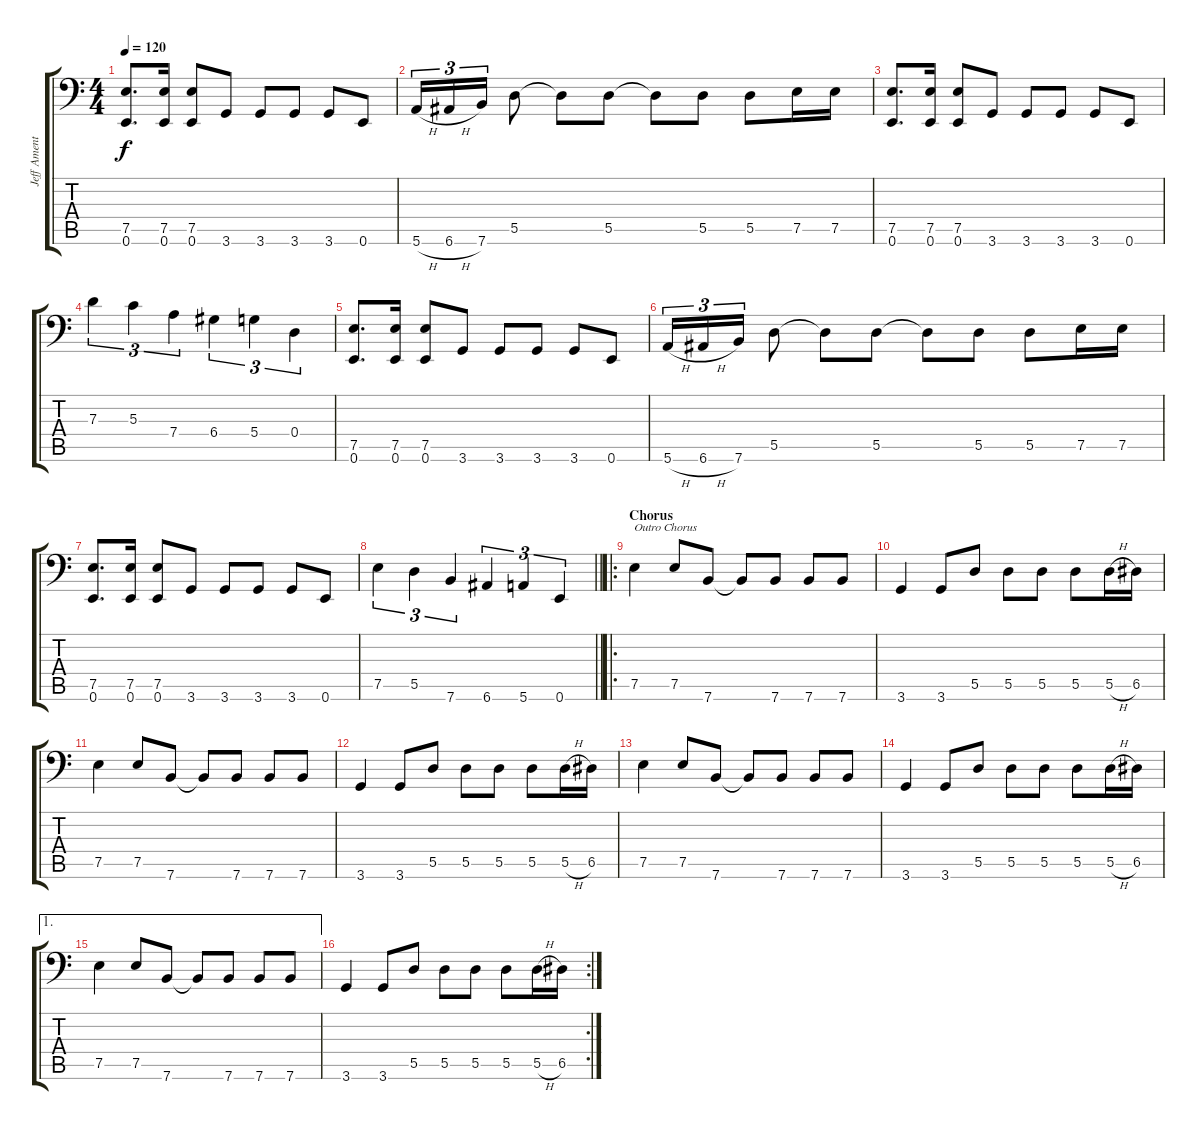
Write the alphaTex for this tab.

\track ("Jeff Ament" "Jeff Ament") {instrument electricbassfinger}
\staff {score tabs}
\tuning (E3 B2 G2 D2 A1 E1) {hide}
\ts (4 4)
\tempo 120
\clef f4
\ks c
(7.5 0.6).8{d dy f} (7.5 0.6).16 (7.5 0.6).8 3.6.8 3.6.8 3.6.8 3.6.8 0.6.8 |
5.6{h}.16{tu (3 2)} 6.6{h}.16{tu (3 2)} 7.6.16{tu (3 2)} 5.5.8 5.5{t}.8 5.5.8 5.5{t}.8 5.5.8 5.5.8 7.5.16 7.5.16 |
(7.5 0.6).8{d} (7.5 0.6).16 (7.5 0.6).8 3.6.8 3.6.8 3.6.8 3.6.8 0.6.8 |
7.3.4{tu (3 2)} 5.3.4{tu (3 2)} 7.4.4{tu (3 2)} 6.4.4{tu (3 2)} 5.4.4{tu (3 2)} 0.4.4{tu (3 2)} |
(7.5 0.6).8{d} (7.5 0.6).16 (7.5 0.6).8 3.6.8 3.6.8 3.6.8 3.6.8 0.6.8 |
5.6{h}.16{tu (3 2)} 6.6{h}.16{tu (3 2)} 7.6.16{tu (3 2)} 5.5.8 5.5{t}.8 5.5.8 5.5{t}.8 5.5.8 5.5.8 7.5.16 7.5.16 |
(7.5 0.6).8{d} (7.5 0.6).16 (7.5 0.6).8 3.6.8 3.6.8 3.6.8 3.6.8 0.6.8 |
\barLineRight lightlight
7.5.4{tu (3 2)} 5.5.4{tu (3 2)} 7.6.4{tu (3 2)} 6.6.4{tu (3 2)} 5.6.4{tu (3 2)} 0.6.4{tu (3 2)} |
\ro
\section ("" "Chorus")
7.5.4{txt "Outro Chorus"} 7.5.8 7.6.8 7.6{t}.8 7.6.8 7.6.8 7.6.8 |
3.6.4 3.6.8 5.5.8 5.5.8 5.5.8 5.5.8 5.5{h}.16 6.5.16 |
7.5.4 7.5.8 7.6.8 7.6{t}.8 7.6.8 7.6.8 7.6.8 |
3.6.4 3.6.8 5.5.8 5.5.8 5.5.8 5.5.8 5.5{h}.16 6.5.16 |
7.5.4 7.5.8 7.6.8 7.6{t}.8 7.6.8 7.6.8 7.6.8 |
3.6.4 3.6.8 5.5.8 5.5.8 5.5.8 5.5.8 5.5{h}.16 6.5.16 |
\ae 1
7.5.4 7.5.8 7.6.8 7.6{t}.8 7.6.8 7.6.8 7.6.8 |
\rc 2
3.6.4 3.6.8 5.5.8 5.5.8 5.5.8 5.5.8 5.5{h}.16 6.5.16
